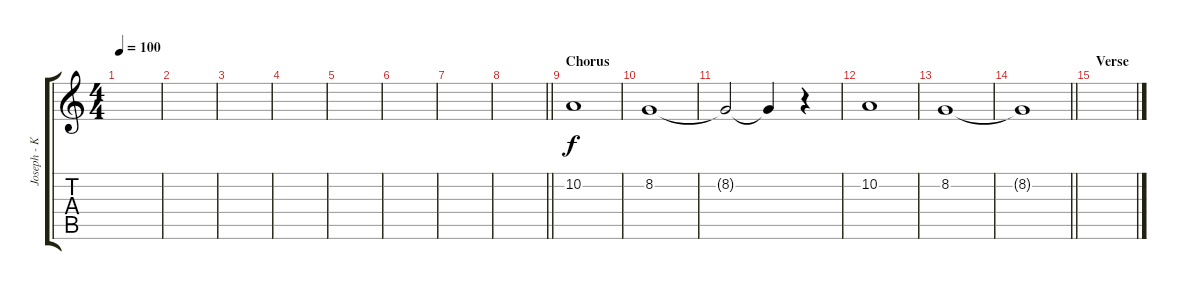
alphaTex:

\track ("Joseph - Keyboards" "Joseph - K") {instrument lead3calliope}
\staff {score tabs}
\tuning (E4 B3 G3 D3 A2 E2) {hide}
\ts (4 4)
\tempo 100
\clef g2
\ks c
|
|
|
|
|
|
|
\barLineRight lightlight
|
\section ("" "Chorus")
10.2.1 |
8.2.1 |
8.2{t}.2 8.2{t}.4 r.4 |
10.2.1 |
8.2.1 |
\barLineRight lightlight
8.2{t}.1 |
\section ("" "Verse")
